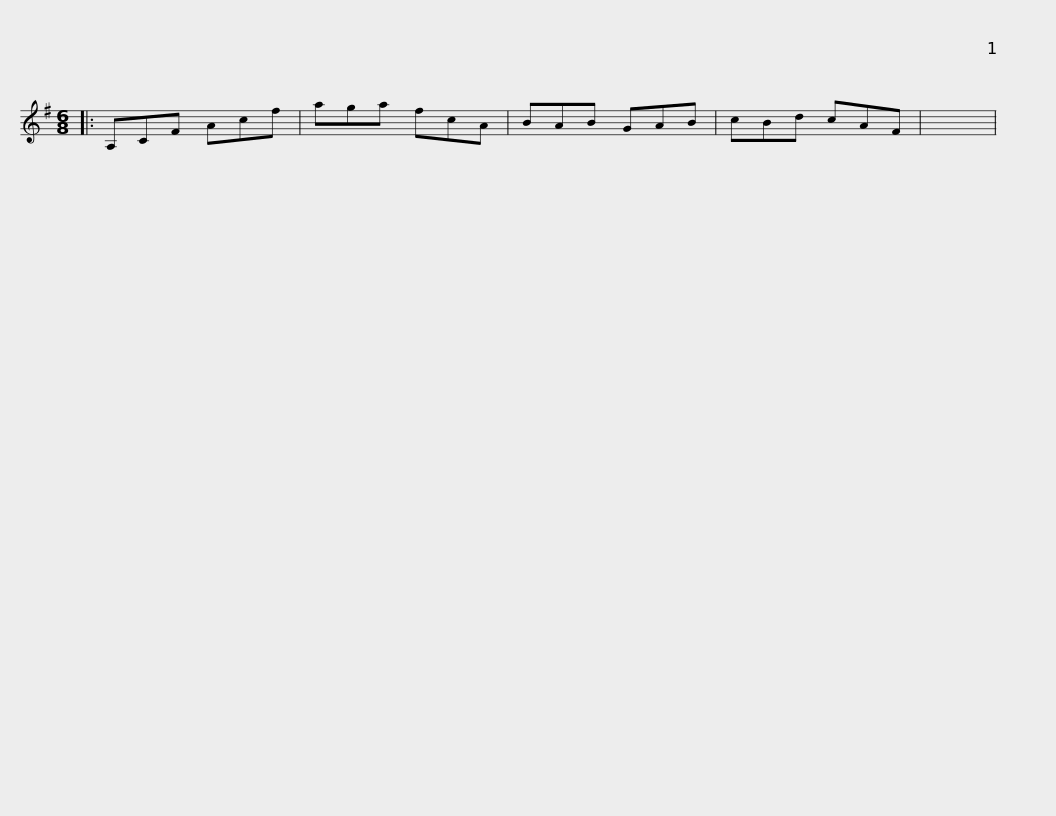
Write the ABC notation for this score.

X:1
L:1/8
M:6/8
I:linebreak $
K:G
V:1 treble
V:1
|: A,CF Acf | aga fcA | BAB GAB | cBd cAF | x6 | %5
